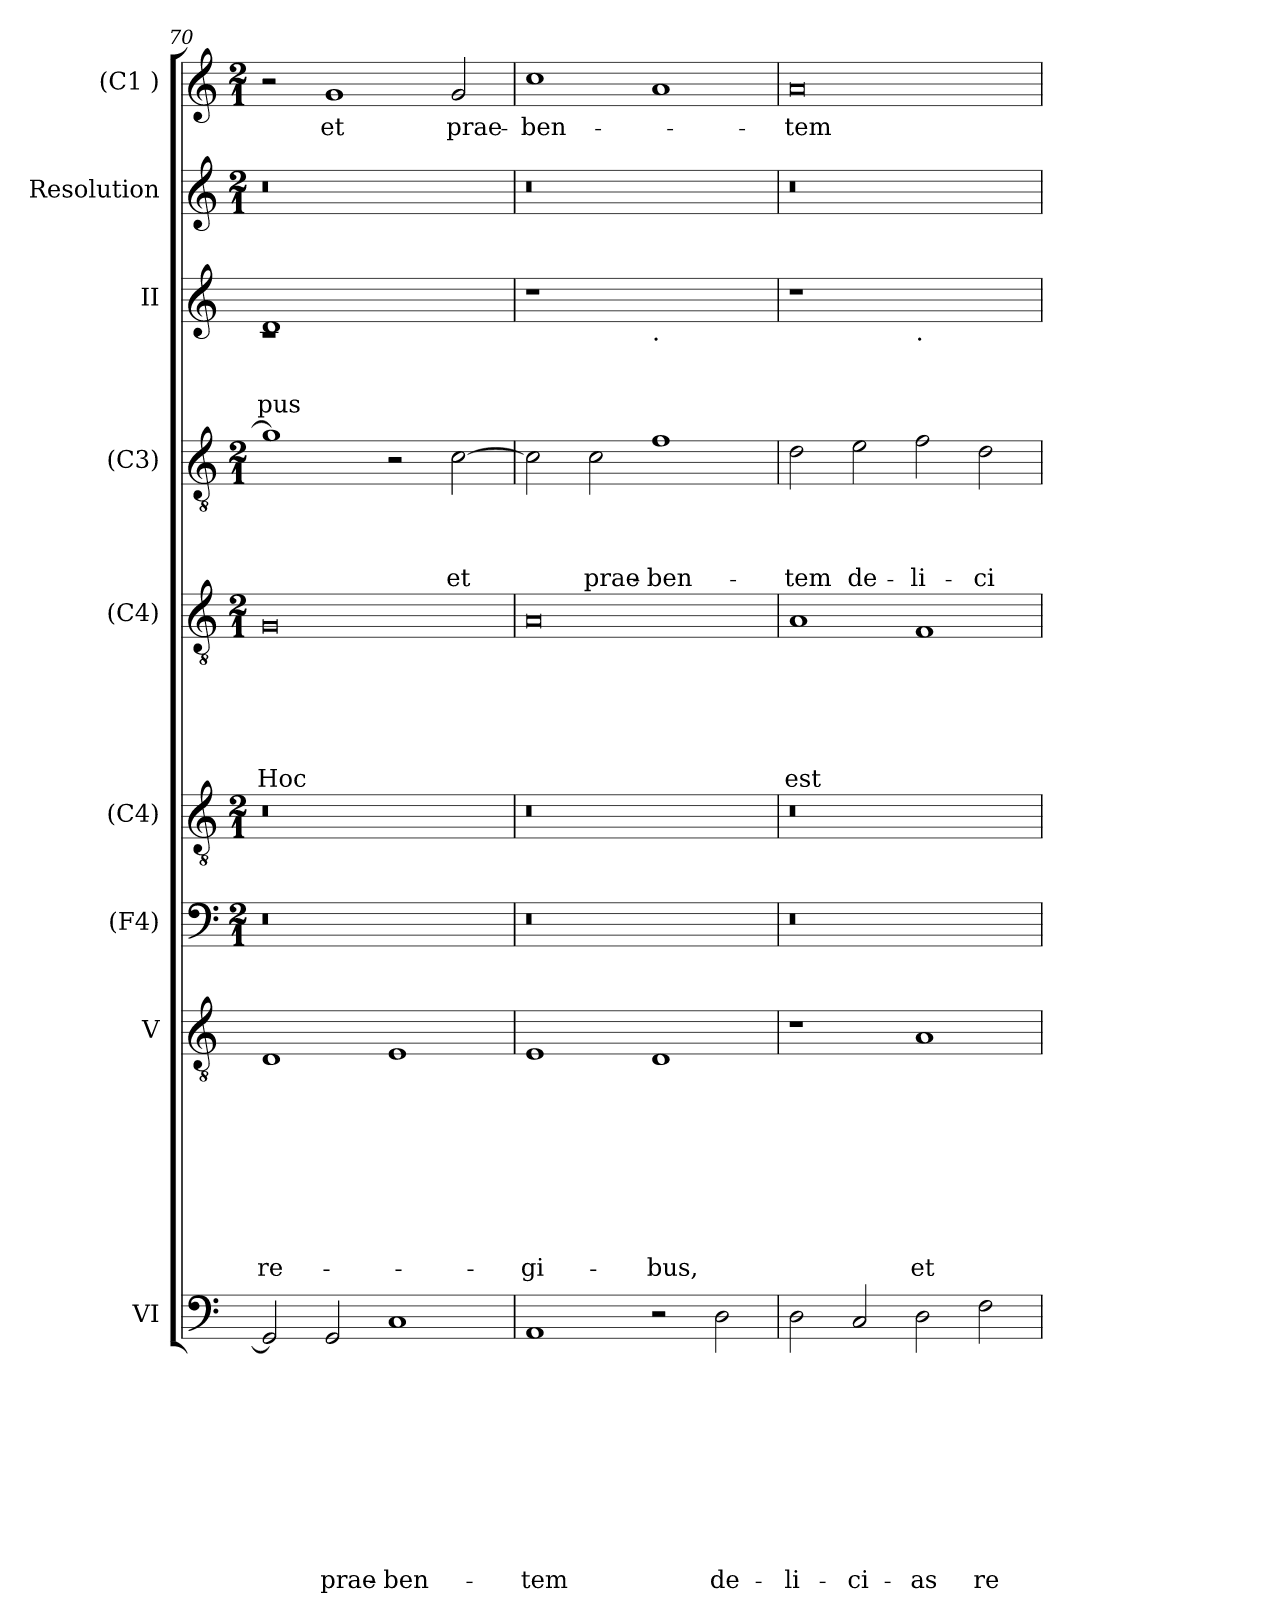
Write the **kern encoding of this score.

**kern	**text	**text	**text	**text	**text	**text	**text	**text	**text	**text	**kern	**text	**text	**text	**text	**text	**text	**text	**text	**text	**kern	**kern	**kern	**text	**text	**text	**text	**text	**text	**kern	**text	**text	**text	**text	**kern	**text	**text	**text	**kern	**kern	**text
*part9	*part9	*part9	*part9	*part9	*part9	*part9	*part9	*part9	*part9	*part9	*part8	*part8	*part8	*part8	*part8	*part8	*part8	*part8	*part8	*part8	*part7	*part6	*part5	*part5	*part5	*part5	*part5	*part5	*part5	*part4	*part4	*part4	*part4	*part4	*part3	*part3	*part3	*part3	*part2	*part1	*part1
*staff9	*staff9	*staff9	*staff9	*staff9	*staff9	*staff9	*staff9	*staff9	*staff9	*staff9	*staff8	*staff8	*staff8	*staff8	*staff8	*staff8	*staff8	*staff8	*staff8	*staff8	*staff7	*staff6	*staff5	*staff5	*staff5	*staff5	*staff5	*staff5	*staff5	*staff4	*staff4	*staff4	*staff4	*staff4	*staff3	*staff3	*staff3	*staff3	*staff2	*staff1	*staff1
*I"VI	*	*	*	*	*	*	*	*	*	*	*I"V	*	*	*	*	*	*	*	*	*	*I"(F4)	*I"(C4)	*I"(C4)	*	*	*	*	*	*	*I"(C3)	*	*	*	*	*I"II	*	*	*	*I"Resolution	*I"(C1 )	*
*I'VI	*	*	*	*	*	*	*	*	*	*	*I'V	*	*	*	*	*	*	*	*	*	*	*	*	*	*	*	*	*	*	*	*	*	*	*	*I'II	*	*	*	*	*	*
*clefF4	*	*	*	*	*	*	*	*	*	*	*clefGv2	*	*	*	*	*	*	*	*	*	*clefF4	*clefGv2	*clefGv2	*	*	*	*	*	*	*clefGv2	*	*	*	*	*clefG2	*	*	*	*clefG2	*clefG2	*
*k[]	*	*	*	*	*	*	*	*	*	*	*k[]	*	*	*	*	*	*	*	*	*	*k[]	*k[]	*k[]	*	*	*	*	*	*	*k[]	*	*	*	*	*k[]	*	*	*	*k[]	*k[]	*
*C:	*	*	*	*	*	*	*	*	*	*	*C:	*	*	*	*	*	*	*	*	*	*C:	*C:	*C:	*	*	*	*	*	*	*C:	*	*	*	*	*C:	*	*	*	*C:	*C:	*
*	*	*	*	*	*	*	*	*	*	*	*	*	*	*	*	*	*	*	*	*	*M2/1	*M2/1	*M2/1	*	*	*	*	*	*	*M2/1	*	*	*	*	*	*	*	*	*M2/1	*M2/1	*
=70	=70	=70	=70	=70	=70	=70	=70	=70	=70	=70	=70	=70	=70	=70	=70	=70	=70	=70	=70	=70	=70	=70	=70	=70	=70	=70	=70	=70	=70	=70	=70	=70	=70	=70	=70	=70	=70	=70	=70	=70	=70
*	*	*	*	*	*	*	*	*	*	*	*	*	*	*	*	*	*	*	*	*	*	*	*	*	*	*	*	*	*	*	*	*	*	*	*^	*	*	*	*	*	*
!	!	!	!	!	!	!	!	!	!	!	!	!	!	!	!	!	!	!	!	!LO:LY:b	!	!	!	!	!	!	!	!	!LO:LY:b	!	!	!	!	!	!	!LO:N:vis=1	!	!	!LO:LY:b	!	!	!
2GG/]	.	.	.	.	.	.	.	.	.	.	1D	.	.	.	.	.	.	.	.	re-	0r	0r	0G	.	.	.	.	.	Hoc	1g]	.	.	.	.	1d	0rc	.	.	-pus	0r	2r	.
!	!	!	!	!	!	!	!	!	!	!LO:LY:b	!	!	!	!	!	!	!	!	!	!	!	!	!	!	!	!	!	!	!	!	!	!	!	!	!	!	!	!	!	!	!	!LO:LY:b
2GG/	.	.	.	.	.	.	.	.	.	prae-	.	.	.	.	.	.	.	.	.	.	.	.	.	.	.	.	.	.	.	.	.	.	.	.	.	.	.	.	.	.	1g	et
!	!	!	!	!	!	!	!	!	!	!LO:LY:b	!	!	!	!	!	!	!	!	!	!	!	!	!	!	!	!	!	!	!	!	!	!	!	!	!	!	!	!	!	!	!	!
1C	.	.	.	.	.	.	.	.	.	-ben-	1E	.	.	.	.	.	.	.	.	.	.	.	.	.	.	.	.	.	.	2r	.	.	.	.	1ryy	.	.	.	.	.	.	.
!	!	!	!	!	!	!	!	!	!	!	!	!	!	!	!	!	!	!	!	!	!	!	!	!	!	!	!	!	!	!	!	!	!	!LO:LY:b	!	!	!	!	!	!	!	!LO:LY:b
.	.	.	.	.	.	.	.	.	.	.	.	.	.	.	.	.	.	.	.	.	.	.	.	.	.	.	.	.	.	[>2c\	.	.	.	et	.	.	.	.	.	.	2g/	prae-
*	*	*	*	*	*	*	*	*	*	*	*	*	*	*	*	*	*	*	*	*	*	*	*	*	*	*	*	*	*	*	*	*	*	*	*v	*v	*	*	*	*	*	*
=71	=71	=71	=71	=71	=71	=71	=71	=71	=71	=71	=71	=71	=71	=71	=71	=71	=71	=71	=71	=71	=71	=71	=71	=71	=71	=71	=71	=71	=71	=71	=71	=71	=71	=71	=71	=71	=71	=71	=71	=71	=71
!	!	!	!	!	!	!	!	!	!	!LO:LY:b	!	!	!	!	!	!	!	!	!	!LO:LY:b	!	!	!	!	!	!	!	!	!	!	!	!	!	!	!	!	!	!	!	!	!LO:LY:b
1AA	.	.	.	.	.	.	.	.	.	-tem	1E	.	.	.	.	.	.	.	.	-gi-	0r	0r	0A	.	.	.	.	.	.	2c\]	.	.	.	.	1r	.	.	.	0r	1cc	-ben-
!	!	!	!	!	!	!	!	!	!	!	!	!	!	!	!	!	!	!	!	!	!	!	!	!	!	!	!	!	!	!	!	!	!	!LO:LY:b	!	!	!	!	!	!	!
.	.	.	.	.	.	.	.	.	.	.	.	.	.	.	.	.	.	.	.	.	.	.	.	.	.	.	.	.	.	2c\	.	.	.	prae-	.	.	.	.	.	.	.
!	!	!	!	!	!	!	!	!	!	!	!	!	!	!	!	!	!	!	!	!	!	!	!	!	!	!	!	!	!	!	!	!	!	!	!LO:TX:b:t=.	!	!	!	!	!	!
!	!	!	!	!	!	!	!	!	!	!	!	!	!	!	!	!	!	!	!	!LO:LY:b	!	!	!	!	!	!	!	!	!	!	!	!	!	!LO:LY:b	!	!	!	!	!	!	!
2r	.	.	.	.	.	.	.	.	.	.	1D	.	.	.	.	.	.	.	.	-bus,	.	.	.	.	.	.	.	.	.	1f	.	.	.	-ben-	1ryy	.	.	.	.	1a	.
!	!	!	!	!	!	!	!	!	!	!LO:LY:b	!	!	!	!	!	!	!	!	!	!	!	!	!	!	!	!	!	!	!	!	!	!	!	!	!	!	!	!	!	!	!
2D\	.	.	.	.	.	.	.	.	.	de-	.	.	.	.	.	.	.	.	.	.	.	.	.	.	.	.	.	.	.	.	.	.	.	.	.	.	.	.	.	.	.
=72	=72	=72	=72	=72	=72	=72	=72	=72	=72	=72	=72	=72	=72	=72	=72	=72	=72	=72	=72	=72	=72	=72	=72	=72	=72	=72	=72	=72	=72	=72	=72	=72	=72	=72	=72	=72	=72	=72	=72	=72	=72
!	!	!	!	!	!	!	!	!	!	!LO:LY:b	!	!	!	!	!	!	!	!	!	!	!	!	!	!	!	!	!	!	!LO:LY:b	!	!	!	!	!LO:LY:b	!	!	!	!	!	!	!LO:LY:b
2D\	.	.	.	.	.	.	.	.	.	-li-	1r	.	.	.	.	.	.	.	.	.	0r	0r	1A	.	.	.	.	.	est	2d\	.	.	.	-tem	1r	.	.	.	0r	0a	-tem
!	!	!	!	!	!	!	!	!	!	!LO:LY:b	!	!	!	!	!	!	!	!	!	!	!	!	!	!	!	!	!	!	!	!	!	!	!	!LO:LY:b	!	!	!	!	!	!	!
2C/	.	.	.	.	.	.	.	.	.	-ci-	.	.	.	.	.	.	.	.	.	.	.	.	.	.	.	.	.	.	.	2e\	.	.	.	de-	.	.	.	.	.	.	.
!	!	!	!	!	!	!	!	!	!	!	!	!	!	!	!	!	!	!	!	!	!	!	!	!	!	!	!	!	!	!	!	!	!	!	!LO:TX:b:t=.	!	!	!	!	!	!
!	!	!	!	!	!	!	!	!	!	!LO:LY:b	!	!	!	!	!	!	!	!	!	!LO:LY:b	!	!	!	!	!	!	!	!	!	!	!	!	!	!LO:LY:b	!	!	!	!	!	!	!
2D\	.	.	.	.	.	.	.	.	.	-as	1A	.	.	.	.	.	.	.	.	et	.	.	1F	.	.	.	.	.	.	2f\	.	.	.	-li-	1ryy	.	.	.	.	.	.
!	!	!	!	!	!	!	!	!	!	!LO:LY:b	!	!	!	!	!	!	!	!	!	!	!	!	!	!	!	!	!	!	!	!	!	!	!	!LO:LY:b	!	!	!	!	!	!	!
2F\	.	.	.	.	.	.	.	.	.	re-	.	.	.	.	.	.	.	.	.	.	.	.	.	.	.	.	.	.	.	2d\	.	.	.	-ci-	.	.	.	.	.	.	.
=	=	=	=	=	=	=	=	=	=	=	=	=	=	=	=	=	=	=	=	=	=	=	=	=	=	=	=	=	=	=	=	=	=	=	=	=	=	=	=	=	=
*-	*-	*-	*-	*-	*-	*-	*-	*-	*-	*-	*-	*-	*-	*-	*-	*-	*-	*-	*-	*-	*-	*-	*-	*-	*-	*-	*-	*-	*-	*-	*-	*-	*-	*-	*-	*-	*-	*-	*-	*-	*-
